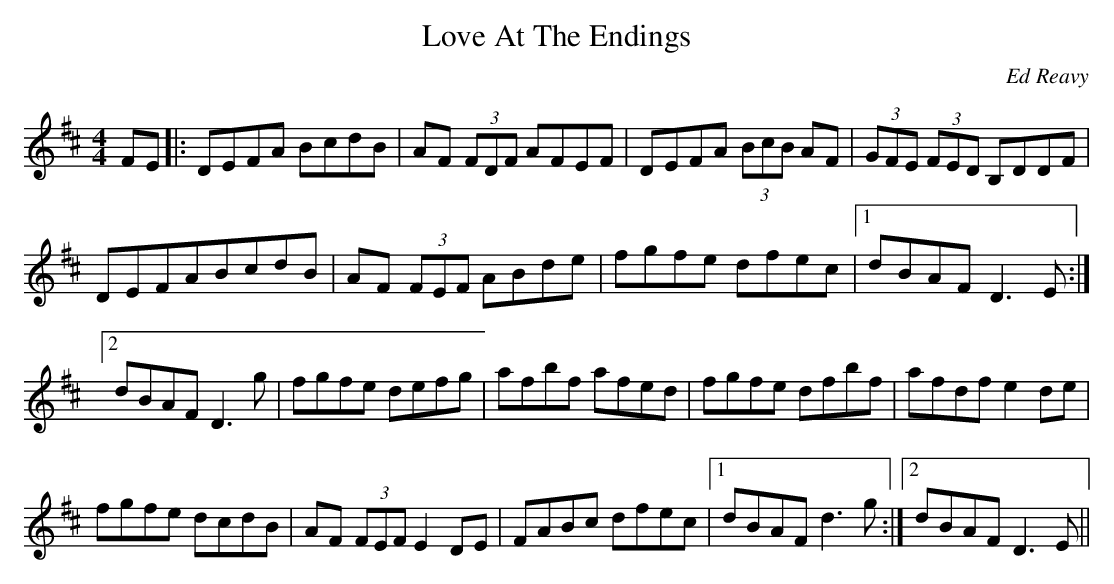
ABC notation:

X:1
T:Love At The Endings
M:4/4
L:1/8
C:Ed Reavy
K:D
FE|:DEFA BcdB|AF (3FDF AFEF|DEFA (3BcB AF|(3GFE (3FED B,DDF|
DEFABcdB|AF (3FEF ABde|fgfe dfec|1 dBAF D3 E:|
[2 dBAF D3 g|fgfe defg|afbf afed|fgfe dfbf|afdf e2 de|
fgfe dcdB|AF (3FEF E2 DE|FABc dfec|1 dBAF d3 g:|2 dBAF D3 E||
